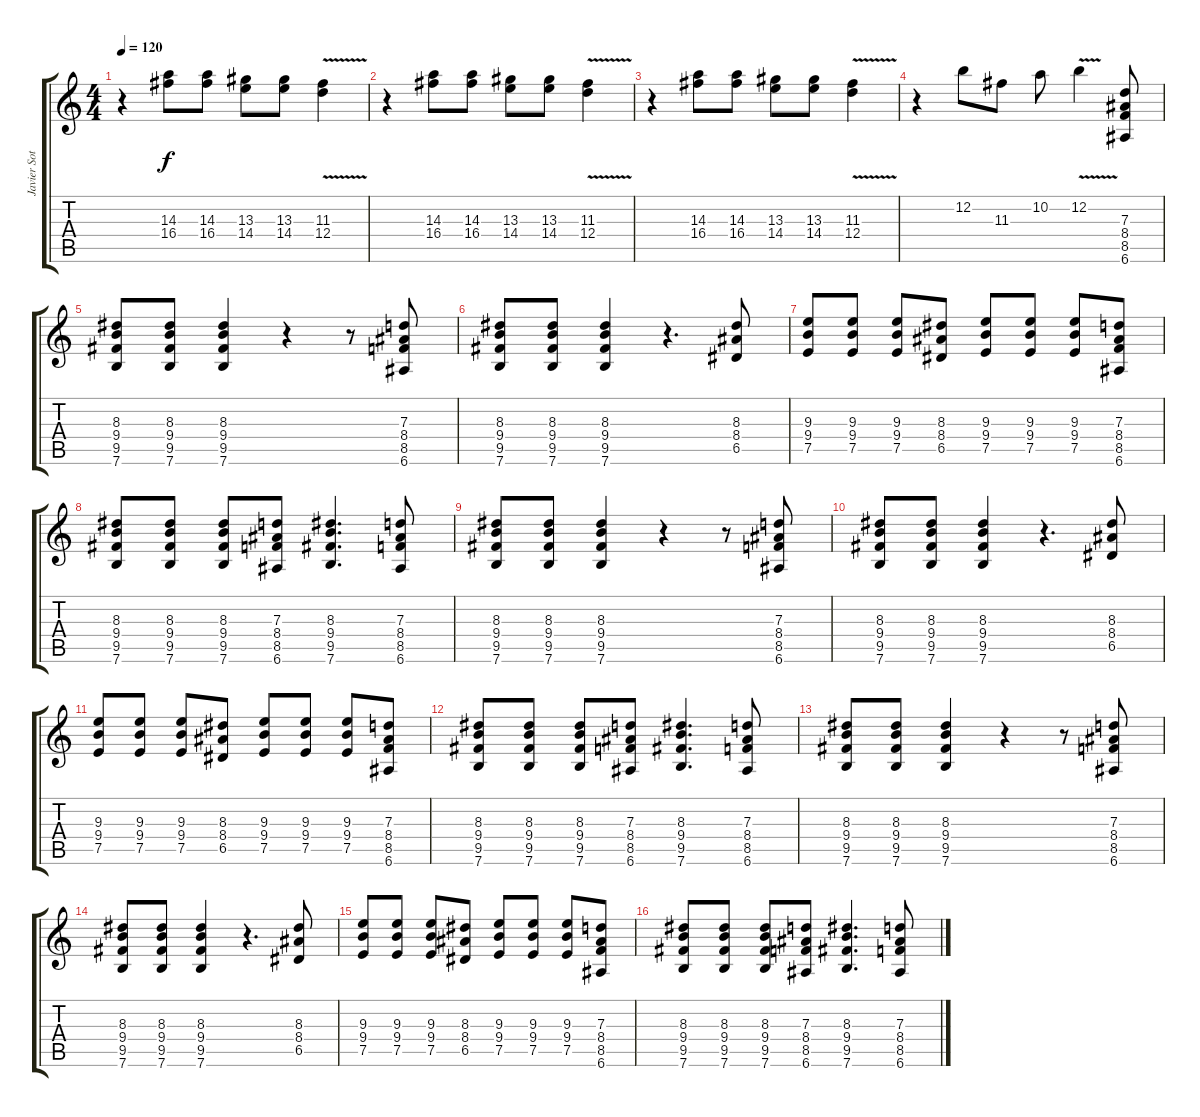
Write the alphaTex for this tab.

\track ("Javier Soto - Guitarra" "Javier Sot") {instrument overdrivenguitar}
\staff {score tabs}
\tuning (E4 B3 G3 D3 A2 E2) {hide}
\ts (4 4)
\tempo 120
\clef g2
\ks c
r.4{dy f} (14.3 16.4).8 (14.3 16.4).8 (13.3 14.4).8 (13.3 14.4).8 (11.3{v} 12.4).4 |
r.4 (14.3 16.4).8 (14.3 16.4).8 (13.3 14.4).8 (13.3 14.4).8 (11.3{v} 12.4).4 |
r.4 (14.3 16.4).8 (14.3 16.4).8 (13.3 14.4).8 (13.3 14.4).8 (11.3{v} 12.4).4 |
r.4 12.2.8 11.3.8 10.2.8 12.2{v}.4 (7.3 8.4 8.5 6.6).8 |
(8.3 9.4 9.5 7.6).8 (8.3 9.4 9.5 7.6).8 (8.3 9.4 9.5 7.6).4 r.4 r.8 (7.3 8.4 8.5 6.6).8 |
(8.3 9.4 9.5 7.6).8 (8.3 9.4 9.5 7.6).8 (8.3 9.4 9.5 7.6).4 r.4{d} (8.3 8.4 6.5).8 |
(9.3 9.4 7.5).8 (9.3 9.4 7.5).8 (9.3 9.4 7.5).8 (8.3 8.4 6.5).8 (9.3 9.4 7.5).8 (9.3 9.4 7.5).8 (9.3 9.4 7.5).8 (7.3 8.4 8.5 6.6).8 |
(8.3 9.4 9.5 7.6).8 (8.3 9.4 9.5 7.6).8 (8.3 9.4 9.5 7.6).8 (7.3 8.4 8.5 6.6).8 (8.3 9.4 9.5 7.6).4{d} (7.3 8.4 8.5 6.6).8 |
(8.3 9.4 9.5 7.6).8 (8.3 9.4 9.5 7.6).8 (8.3 9.4 9.5 7.6).4 r.4 r.8 (7.3 8.4 8.5 6.6).8 |
(8.3 9.4 9.5 7.6).8 (8.3 9.4 9.5 7.6).8 (8.3 9.4 9.5 7.6).4 r.4{d} (8.3 8.4 6.5).8 |
(9.3 9.4 7.5).8 (9.3 9.4 7.5).8 (9.3 9.4 7.5).8 (8.3 8.4 6.5).8 (9.3 9.4 7.5).8 (9.3 9.4 7.5).8 (9.3 9.4 7.5).8 (7.3 8.4 8.5 6.6).8 |
(8.3 9.4 9.5 7.6).8 (8.3 9.4 9.5 7.6).8 (8.3 9.4 9.5 7.6).8 (7.3 8.4 8.5 6.6).8 (8.3 9.4 9.5 7.6).4{d} (7.3 8.4 8.5 6.6).8 |
(8.3 9.4 9.5 7.6).8 (8.3 9.4 9.5 7.6).8 (8.3 9.4 9.5 7.6).4 r.4 r.8 (7.3 8.4 8.5 6.6).8 |
(8.3 9.4 9.5 7.6).8 (8.3 9.4 9.5 7.6).8 (8.3 9.4 9.5 7.6).4 r.4{d} (8.3 8.4 6.5).8 |
(9.3 9.4 7.5).8 (9.3 9.4 7.5).8 (9.3 9.4 7.5).8 (8.3 8.4 6.5).8 (9.3 9.4 7.5).8 (9.3 9.4 7.5).8 (9.3 9.4 7.5).8 (7.3 8.4 8.5 6.6).8 |
(8.3 9.4 9.5 7.6).8 (8.3 9.4 9.5 7.6).8 (8.3 9.4 9.5 7.6).8 (7.3 8.4 8.5 6.6).8 (8.3 9.4 9.5 7.6).4{d} (7.3 8.4 8.5 6.6).8
